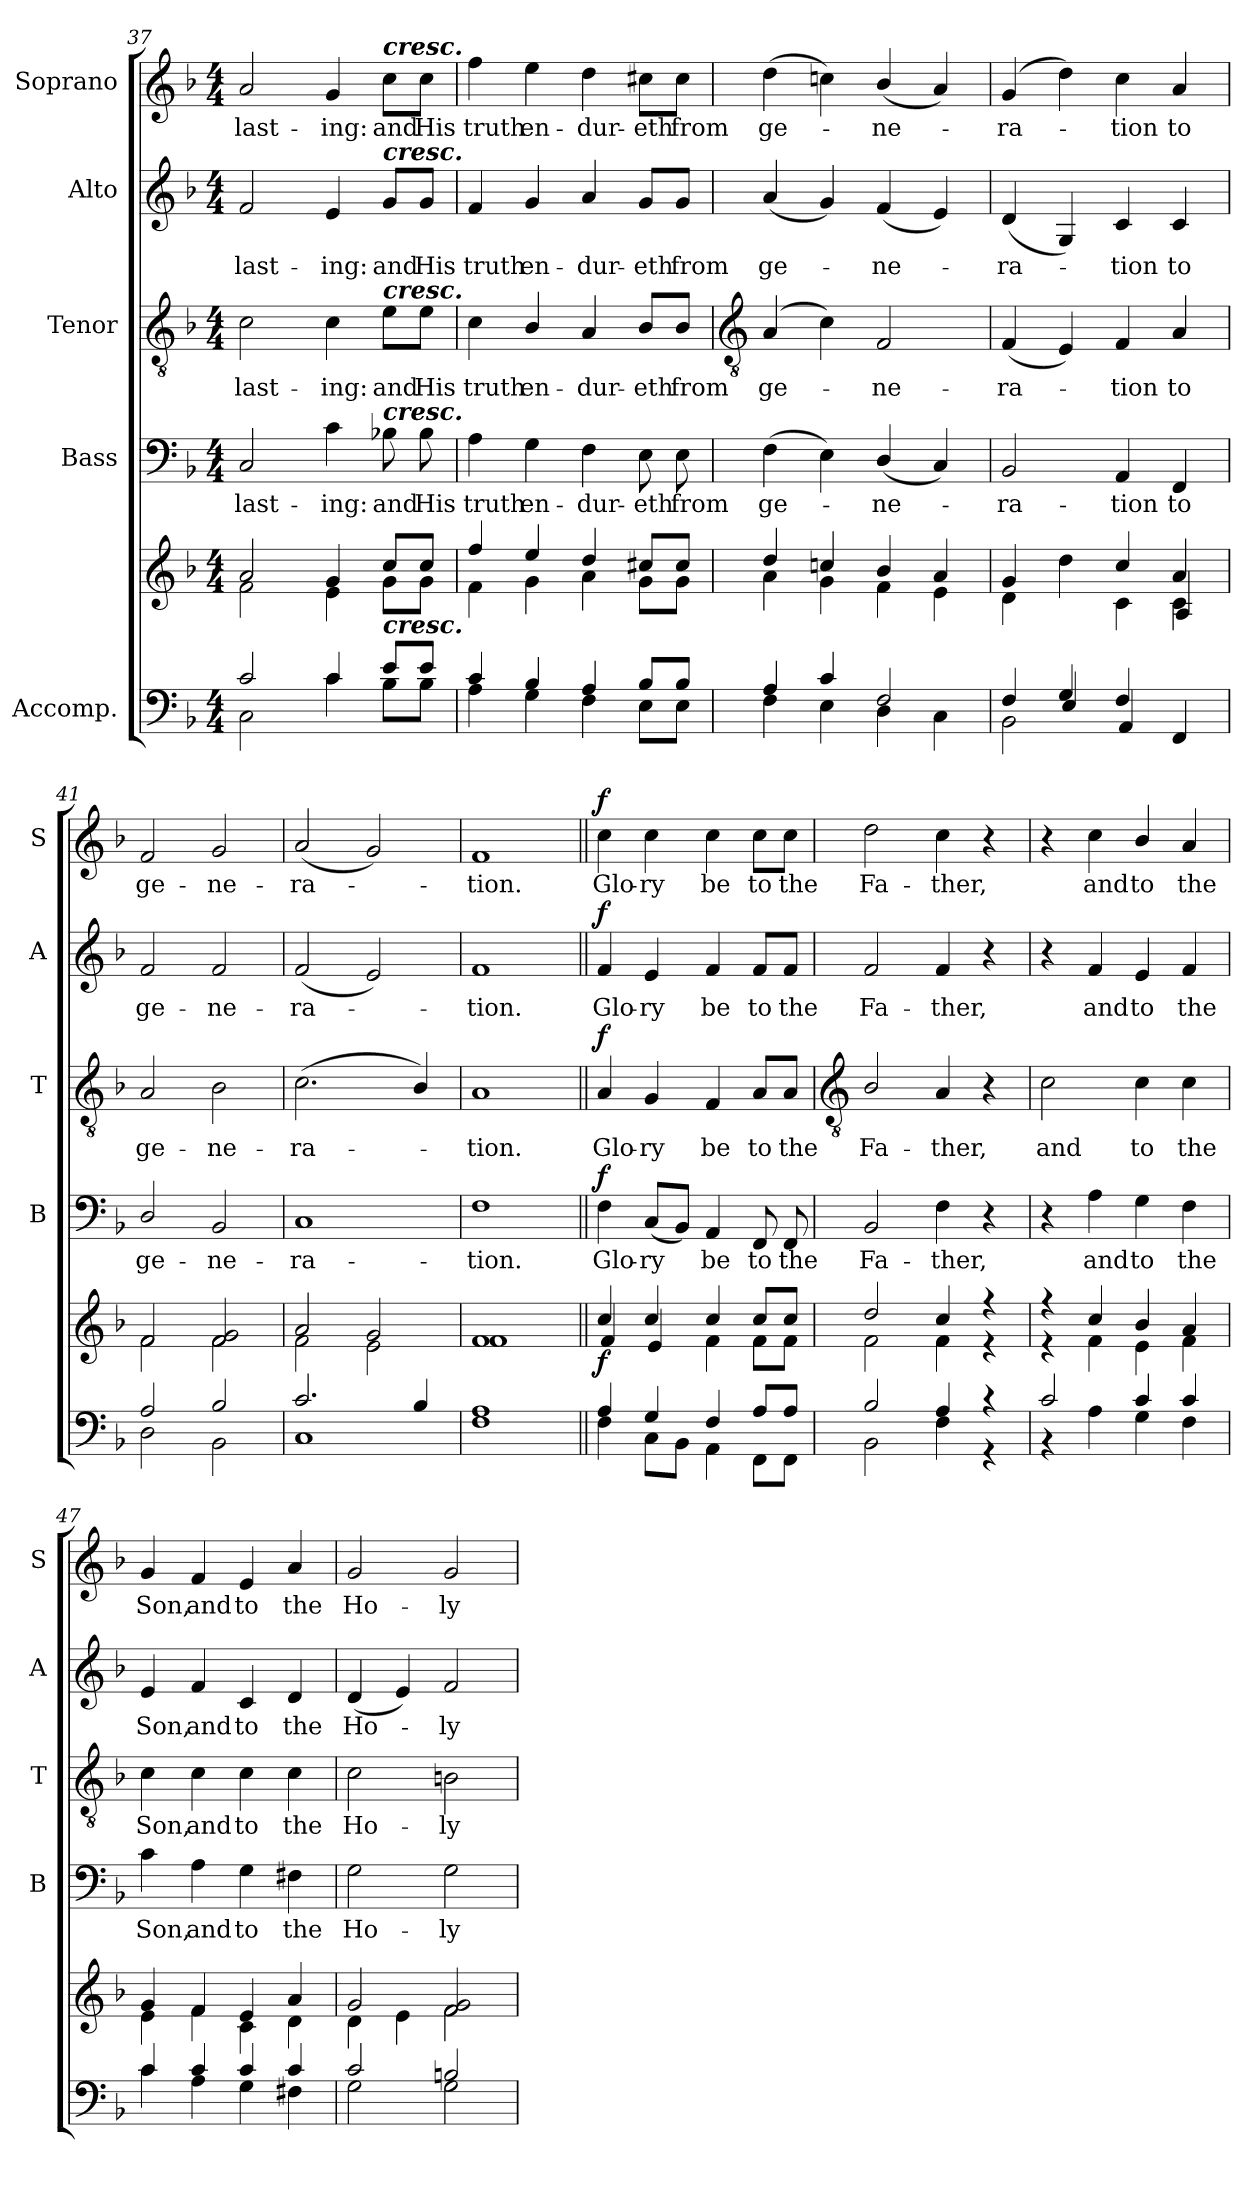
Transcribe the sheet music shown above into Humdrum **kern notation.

**kern	**kern	**dynam	**kern	**text	**dynam	**kern	**text	**dynam	**kern	**text	**dynam	**kern	**text	**dynam
*part5	*part5	*part5	*part4	*part4	*part4	*part3	*part3	*part3	*part2	*part2	*part2	*part1	*part1	*part1
*staff6	*staff5	*staff5/6	*staff4	*staff4	*staff4	*staff3	*staff3	*staff3	*staff2	*staff2	*staff2	*staff1	*staff1	*staff1
*I"Accomp.	*	*	*I"Bass	*	*	*I"Tenor	*	*	*I"Alto	*	*	*I"Soprano	*	*
*	*	*	*I'B	*	*	*I'T	*	*	*I'A	*	*	*I'S	*	*
*clefF4	*clefG2	*	*clefF4	*	*	*clefGv2	*	*	*clefG2	*	*	*clefG2	*	*
*k[b-]	*k[b-]	*	*k[b-]	*	*	*k[b-]	*	*	*k[b-]	*	*	*k[b-]	*	*
*F:	*F:	*	*F:	*	*	*F:	*	*	*F:	*	*	*F:	*	*
*M4/4	*M4/4	*	*M4/4	*	*	*M4/4	*	*	*M4/4	*	*	*M4/4	*	*
=37	=37	=37	=37	=37	=37	=37	=37	=37	=37	=37	=37	=37	=37	=37
*^	*^	*	*	*	*	*	*	*	*	*	*	*	*	*
!	!	!	!	!	!	!LO:LY:b	!	!	!LO:LY:b	!	!	!LO:LY:b	!	!	!LO:LY:b	!
2c	2C\	2a	2f	.	2C	-last-	.	2c	-last-	.	2f	-last-	.	2a	-last-	.
!	!	!	!	!	!	!LO:LY:b	!	!	!LO:LY:b	!	!	!LO:LY:b	!	!	!LO:LY:b	!
4c	4c	4g	4e	.	4c	-ing:	.	4c	-ing:	.	4e	-ing:	.	4g	-ing:	.
!	!	!	!	!	!	!	!	!	!	!	!	!	!	!LO:TX:a:Bi:t=cresc.	!	!
!	!	!	!	!	!	!	!	!	!	!	!LO:TX:a:Bi:t=cresc.	!	!	!	!	!
!	!	!	!	!	!	!	!	!LO:TX:a:Bi:t=cresc.	!	!	!	!	!	!	!	!
!	!	!	!	!	!LO:TX:a:Bi:t=cresc.	!	!	!	!	!	!	!	!	!	!	!
!LO:TX:a:Bi:t=cresc.	!	!	!	!	!	!	!	!	!	!	!	!	!	!	!	!
!	!	!	!	!	!	!LO:LY:b	!	!	!LO:LY:b	!	!	!LO:LY:b	!	!	!LO:LY:b	!
8eL	8B-L	8ccL	8g\L	.	8B-X	and	.	8e\L	and	.	8g/L	and	.	8cc\L	and	.
!	!	!	!	!	!	!LO:LY:b	!	!	!LO:LY:b	!	!	!LO:LY:b	!	!	!LO:LY:b	!
8eJ	8B-J	8ccJ	8g\J	.	8B-	His	.	8e\J	His	.	8g/J	His	.	8cc\J	His	.
=38	=38	=38	=38	=38	=38	=38	=38	=38	=38	=38	=38	=38	=38	=38	=38	=38
!	!	!	!	!	!	!LO:LY:b	!	!	!LO:LY:b	!	!	!LO:LY:b	!	!	!LO:LY:b	!
4c	4A	4ff	4f\	.	4A	truth	.	4c	truth	.	4f	truth	.	4ff	truth	.
!	!	!	!	!	!	!LO:LY:b	!	!	!LO:LY:b	!	!	!LO:LY:b	!	!	!LO:LY:b	!
4B-	4G	4ee	4g\	.	4G	en-	.	4B-/	en-	.	4g	en-	.	4ee	en-	.
!	!	!	!	!	!	!LO:LY:b	!	!	!LO:LY:b	!	!	!LO:LY:b	!	!	!LO:LY:b	!
4A	4F	4dd	4a\	.	4F	-dur-	.	4A	-dur-	.	4a	-dur-	.	4dd	-dur-	.
!	!	!	!	!	!	!LO:LY:b	!	!	!LO:LY:b	!	!	!LO:LY:b	!	!	!LO:LY:b	!
8B-L	8EL	8cc#XL	8g\L	.	8E	-eth	.	8B-/L	-eth	.	8g/L	-eth	.	8cc#X\L	-eth	.
!	!	!	!	!	!	!LO:LY:b	!	!	!LO:LY:b	!	!	!LO:LY:b	!	!	!LO:LY:b	!
8B-J	8EJ	8cc#J	8g\J	.	8E	from	.	8B-/J	from	.	8g/J	from	.	8cc#\J	from	.
!!LO:LB:g=z
=39	=39	=39	=39	=39	=39	=39	=39	=39	=39	=39	=39	=39	=39	=39	=39	=39
*	*	*	*	*	*	*	*	*clefGv2	*	*	*	*	*	*	*	*
!	!	!	!	!	!	!LO:LY:b	!	!	!LO:LY:b	!	!	!LO:LY:b	!	!	!LO:LY:b	!
4A	4F	4dd	4a\	.	(>4F	ge-	.	(<4A	ge-	.	(<4a	ge-	.	(>4dd	ge-	.
4c	4E	4ccn/	4g	.	4E)	.	.	4c)	.	.	4g)	.	.	4ccn)	.	.
!	!	!	!	!	!	!LO:LY:b	!	!	!LO:LY:b	!	!	!LO:LY:b	!	!	!LO:LY:b	!
2F/	4D	4b-/	4f	.	(<4D/	ne-	.	2F	ne-	.	(<4f	ne-	.	(<4b-/	ne-	.
.	4C	4a	4e	.	4C)	.	.	.	.	.	4e)	.	.	4a)	.	.
=40	=40	=40	=40	=40	=40	=40	=40	=40	=40	=40	=40	=40	=40	=40	=40	=40
*	*^	*	*^	*	*	*	*	*	*	*	*	*	*	*	*	*
!	!	!	!	!	!	!	!	!LO:LY:b	!	!	!LO:LY:b	!	!	!LO:LY:b	!	!	!LO:LY:b	!
4ryy	4F/	2BB-\	4g	4d	2.ryy	.	2BB-	ra-	.	(<4F	-ra-	.	(<4d	ra-	.	(<4g	ra-	.
4G/	4E/	.	4dd	4ryy	.	.	.	.	.	4E)	.	.	4G)	.	.	4dd)	.	.
!	!	!	!	!	!	!	!	!LO:LY:b	!	!	!LO:LY:b	!	!	!LO:LY:b	!	!	!LO:LY:b	!
2ryy	4F/	4AA	4cc/	4c	.	.	4AA	-tion	.	4F	tion	.	4c	tion	.	4cc	tion	.
!	!	!	!	!	!	!	!	!LO:LY:b	!	!	!LO:LY:b	!	!	!LO:LY:b	!	!	!LO:LY:b	!
.	4ryy	4FF	4a	4c	4A	.	4FF	to	.	4A	to	.	4c	to	.	4a	to	.
=41	=41	=41	=41	=41	=41	=41	=41	=41	=41	=41	=41	=41	=41	=41	=41	=41	=41	=41
!	!	!	!	!	!	!	!	!LO:LY:b	!	!	!LO:LY:b	!	!	!LO:LY:b	!	!	!LO:LY:b	!
*	*v	*v	*	*	*	*	*	*	*	*	*	*	*	*	*	*	*	*
*	*	*	*v	*v	*	*	*	*	*	*	*	*	*	*	*	*	*
2A	2D	2f	2f	.	2D/	ge-	.	2A	ge-	.	2f	ge-	.	2f	ge-	.
!	!	!	!	!	!	!LO:LY:b	!	!	!LO:LY:b	!	!	!LO:LY:b	!	!	!LO:LY:b	!
2B-	2BB-\	2f 2g	2f	.	2BB-	-ne-	.	2B-	-ne-	.	2f	-ne-	.	2g	-ne-	.
=42	=42	=42	=42	=42	=42	=42	=42	=42	=42	=42	=42	=42	=42	=42	=42	=42
!	!	!	!	!	!	!LO:LY:b	!	!	!LO:LY:b	!	!	!LO:LY:b	!	!	!LO:LY:b	!
2.c/	1C	2a	2f	.	1C	-ra-	.	(<2.c	-ra-	.	(<2f	-ra-	.	(<2a	-ra-	.
.	.	2g	2e	.	.	.	.	.	.	.	2e)	.	.	2g)	.	.
4B-/	.	.	.	.	.	.	.	4B-/)	.	.	.	.	.	.	.	.
=43	=43	=43	=43	=43	=43	=43	=43	=43	=43	=43	=43	=43	=43	=43	=43	=43
!	!	!	!	!	!	!LO:LY:b	!	!	!LO:LY:b	!	!	!LO:LY:b	!	!	!LO:LY:b	!
1A	1F	1f	1f	.	1F	-tion.	.	1A	tion.	.	1f	tion.	.	1f	tion.	.
=44||	=44||	=44||	=44||	=44||	=44||	=44||	=44||	=44||	=44||	=44||	=44||	=44||	=44||	=44||	=44||	=44||
!	!	!	!	!LO:DY:b	!	!LO:LY:b	!LO:DY:b	!	!LO:LY:b	!LO:DY:b	!	!LO:LY:b	!LO:DY:b	!	!LO:LY:b	!LO:DY:b
4A	4F	4cc/	4f/	f	4F	Glo-	f	4A	Glo-	f	4f	Glo-	f	4cc	Glo-	f
!	!	!	!	!	!	!LO:LY:b	!	!	!LO:LY:b	!	!	!LO:LY:b	!	!	!LO:LY:b	!
4G/	8C\L	4cc/	4e/	.	(<8CL	-ry	.	4G	-ry	.	4e	-ry	.	4cc	-ry	.
.	8BB-\J	.	.	.	8BB-J)	.	.	.	.	.	.	.	.	.	.	.
!	!	!	!	!	!	!LO:LY:b	!	!	!LO:LY:b	!	!	!LO:LY:b	!	!	!LO:LY:b	!
4F/	4AA	4cc/	4f	.	4AA	be	.	4F	be	.	4f	be	.	4cc	be	.
!	!	!	!	!	!	!LO:LY:b	!	!	!LO:LY:b	!	!	!LO:LY:b	!	!	!LO:LY:b	!
8A/L	8FFL	8cc/L	8fL	.	8FF	to	.	8A/L	to	.	8f/L	to	.	8cc\L	to	.
!	!	!	!	!	!	!LO:LY:b	!	!	!LO:LY:b	!	!	!LO:LY:b	!	!	!LO:LY:b	!
8A/J	8FFJ	8cc/J	8fJ	.	8FF	the	.	8A/J	the	.	8f/J	the	.	8cc\J	the	.
!!LO:LB:g=z
=45	=45	=45	=45	=45	=45	=45	=45	=45	=45	=45	=45	=45	=45	=45	=45	=45
*	*	*	*	*	*	*	*	*clefGv2	*	*	*	*	*	*	*	*
!	!	!	!	!	!	!LO:LY:b	!	!	!LO:LY:b	!	!	!LO:LY:b	!	!	!LO:LY:b	!
2B-	2BB-\	2dd	2f\	.	2BB-	Fa-	.	2B-/	Fa-	.	2f	Fa-	.	2dd	Fa-	.
!	!	!	!	!	!	!LO:LY:b	!	!	!LO:LY:b	!	!	!LO:LY:b	!	!	!LO:LY:b	!
4A	4F	4cc/	4f	.	4F	-ther,	.	4A	-ther,	.	4f	-ther,	.	4cc	-ther,	.
4r	4r	4r	4r	.	4r	.	.	4r	.	.	4r	.	.	4r	.	.
=46	=46	=46	=46	=46	=46	=46	=46	=46	=46	=46	=46	=46	=46	=46	=46	=46
!	!	!	!	!	!	!	!	!	!LO:LY:b	!	!	!	!	!	!	!
2c/	4r	4r	4r	.	4r	.	.	2c	and	.	4r	.	.	4r	.	.
!	!	!	!	!	!	!LO:LY:b	!	!	!	!	!	!LO:LY:b	!	!	!LO:LY:b	!
.	4A	4cc/	4f	.	4A	and	.	.	.	.	4f	and	.	4cc	and	.
!	!	!	!	!	!	!LO:LY:b	!	!	!LO:LY:b	!	!	!LO:LY:b	!	!	!LO:LY:b	!
4c	4G	4b-/	4e	.	4G	to	.	4c	to	.	4e	to	.	4b-/	to	.
!	!	!	!	!	!	!LO:LY:b	!	!	!LO:LY:b	!	!	!LO:LY:b	!	!	!LO:LY:b	!
4c	4F	4a	4f	.	4F	the	.	4c	the	.	4f	the	.	4a	the	.
=47	=47	=47	=47	=47	=47	=47	=47	=47	=47	=47	=47	=47	=47	=47	=47	=47
!	!	!	!	!	!	!LO:LY:b	!	!	!LO:LY:b	!	!	!LO:LY:b	!	!	!LO:LY:b	!
4c	4c	4g	4e	.	4c	Son,	.	4c	Son,	.	4e	Son,	.	4g	Son,	.
!	!	!	!	!	!	!LO:LY:b	!	!	!LO:LY:b	!	!	!LO:LY:b	!	!	!LO:LY:b	!
4c	4A	4f	4f	.	4A	and	.	4c	and	.	4f	and	.	4f	and	.
!	!	!	!	!	!	!LO:LY:b	!	!	!LO:LY:b	!	!	!LO:LY:b	!	!	!LO:LY:b	!
4c	4G	4e	4c	.	4G	to	.	4c	to	.	4c	to	.	4e	to	.
!	!	!	!	!	!	!LO:LY:b	!	!	!LO:LY:b	!	!	!LO:LY:b	!	!	!LO:LY:b	!
4c	4F#X	4a	4d	.	4F#X	the	.	4c	the	.	4d	the	.	4a	the	.
=48	=48	=48	=48	=48	=48	=48	=48	=48	=48	=48	=48	=48	=48	=48	=48	=48
!	!	!	!	!	!	!LO:LY:b	!	!	!LO:LY:b	!	!	!LO:LY:b	!	!	!LO:LY:b	!
2c	2G	2g/	4d\	.	2G	Ho-	.	2c	Ho-	.	(<4d	Ho-	.	2g	Ho-	.
.	.	.	4e\	.	.	.	.	.	.	.	4e)	.	.	.	.	.
!	!	!	!	!	!	!LO:LY:b	!	!	!LO:LY:b	!	!	!LO:LY:b	!	!	!LO:LY:b	!
2Bn	2G	2f 2g	2f	.	2G	-ly	.	2Bn	-ly	.	2f	ly	.	2g	-ly	.
*v	*v	*	*	*	*	*	*	*	*	*	*	*	*	*	*	*
*	*v	*v	*	*	*	*	*	*	*	*	*	*	*	*	*
=	=	=	=	=	=	=	=	=	=	=	=	=	=	=
*-	*-	*-	*-	*-	*-	*-	*-	*-	*-	*-	*-	*-	*-	*-
